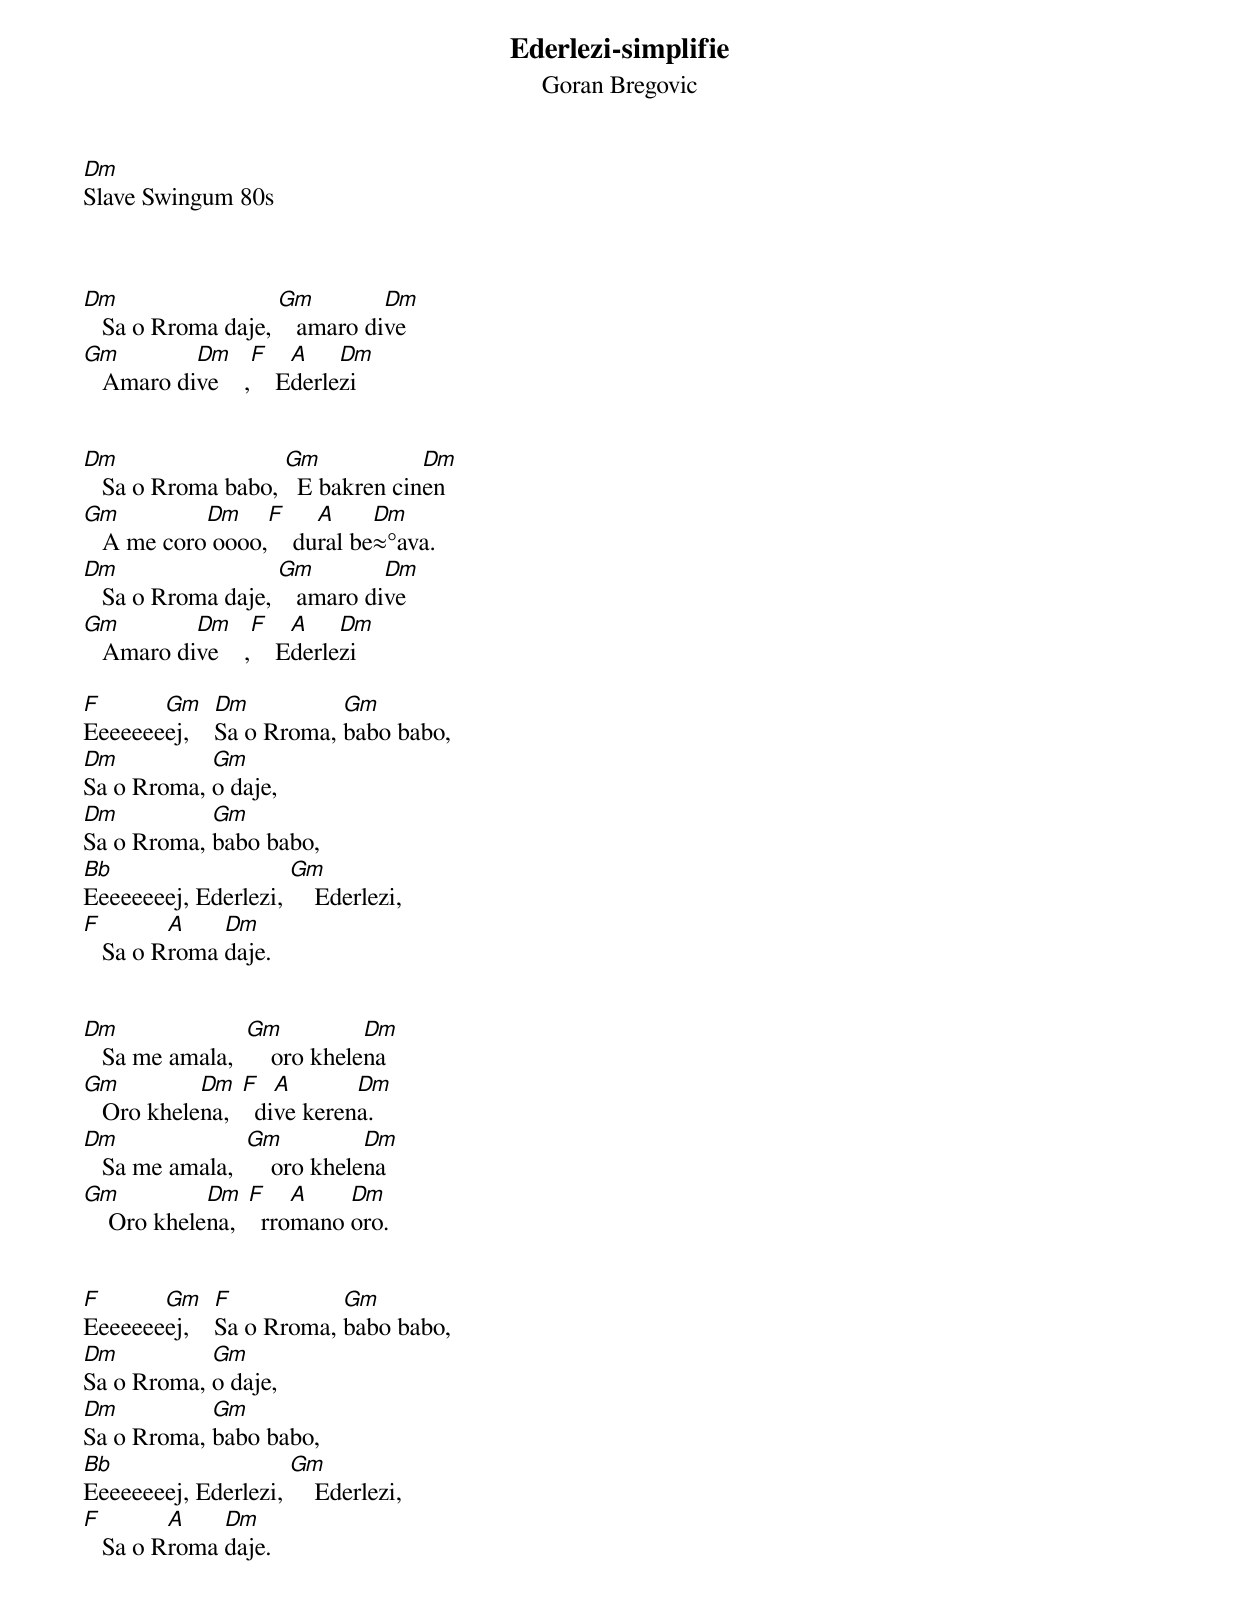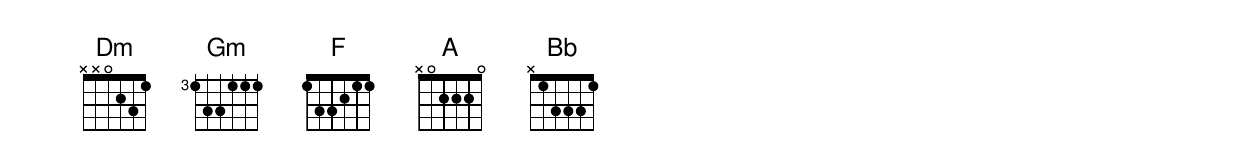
Ederlezi-simplifie
Goran Bregovic
Dm
Slave Swingum 80s



Dm                  Gm         Dm
   Sa o Rroma daje,    amaro dive
Gm         Dm     F    A    Dm
   Amaro dive    ,    Ederlezi


Dm                  Gm            Dm
   Sa o Rroma babo,   E bakren cinen
Gm          Dm    F     A     Dm
   A me coro oooo,    dural be≈°ava.
Dm                  Gm         Dm
   Sa o Rroma daje,    amaro dive
Gm         Dm     F    A    Dm
   Amaro dive    ,    Ederlezi

F      Gm     Dm          Gm
Eeeeeeeej,    Sa o Rroma, babo babo,
Dm          Gm
Sa o Rroma, o daje,
Dm          Gm
Sa o Rroma, babo babo,
Bb                   Gm
Eeeeeeeej, Ederlezi,     Ederlezi,
F        A    Dm
   Sa o Rroma daje.


Dm               Gm           Dm
   Sa me amala,      oro khelena
Gm          Dm   F   A       Dm
   Oro khelena,    dive kerena.
Dm               Gm           Dm
   Sa me amala,      oro khelena
Gm           Dm   F    A    Dm
    Oro khelena,    rromano oro.


F      Gm     F           Gm
Eeeeeeeej,    Sa o Rroma, babo babo,
Dm          Gm
Sa o Rroma, o daje,
Dm          Gm
Sa o Rroma, babo babo,
Bb                   Gm
Eeeeeeeej, Ederlezi,     Ederlezi,
F        A    Dm
   Sa o Rroma daje.
